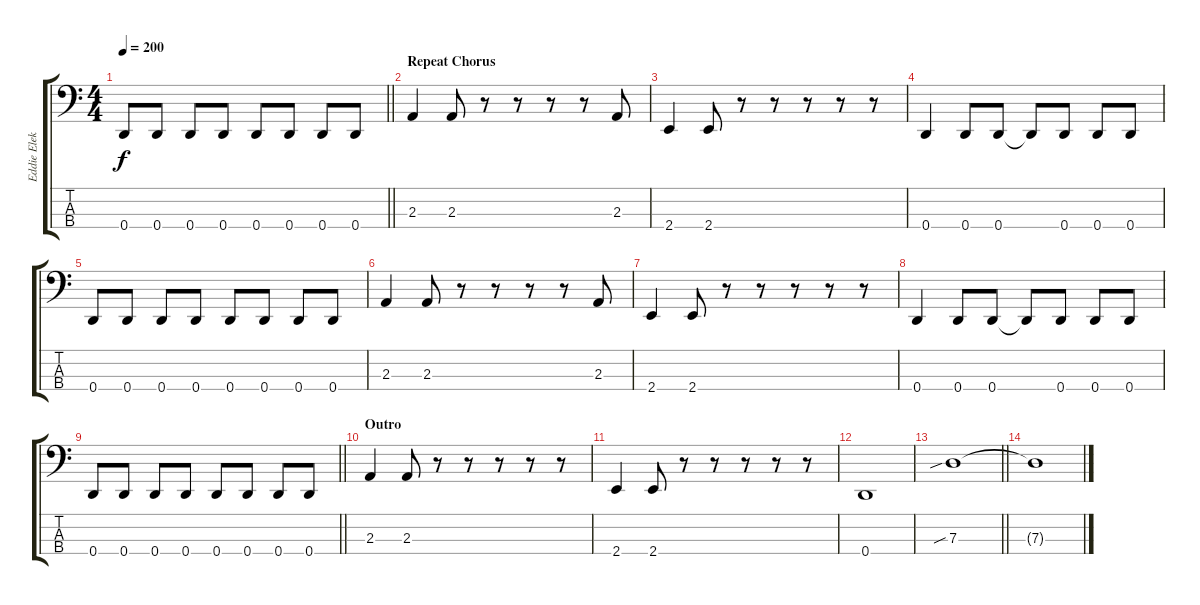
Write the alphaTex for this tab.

\track ("Eddie Elektra" "Eddie Elek") {instrument electricbasspick}
\staff {score tabs}
\tuning (F2 C2 G1 D1) {hide}
\ts (4 4)
\tempo 200
\clef f4
\barLineRight lightlight
\ks c
0.4.8{dy f} 0.4.8 0.4.8 0.4.8 0.4.8 0.4.8 0.4.8 0.4.8 |
\section ("" "Repeat Chorus")
2.3.4 2.3.8 r.8 r.8 r.8 r.8 2.3.8 |
2.4.4 2.4.8 r.8 r.8 r.8 r.8 r.8 |
0.4.4 0.4.8 0.4.8 0.4{t}.8 0.4.8 0.4.8 0.4.8 |
0.4.8 0.4.8 0.4.8 0.4.8 0.4.8 0.4.8 0.4.8 0.4.8 |
2.3.4 2.3.8 r.8 r.8 r.8 r.8 2.3.8 |
2.4.4 2.4.8 r.8 r.8 r.8 r.8 r.8 |
0.4.4 0.4.8 0.4.8 0.4{t}.8 0.4.8 0.4.8 0.4.8 |
\barLineRight lightlight
0.4.8 0.4.8 0.4.8 0.4.8 0.4.8 0.4.8 0.4.8 0.4.8 |
\section ("" "Outro")
2.3.4 2.3.8 r.8 r.8 r.8 r.8 r.8 |
2.4.4 2.4.8 r.8 r.8 r.8 r.8 r.8 |
0.4.1 |
\barLineRight lightlight
7.3{sib}.1 |
7.3{t}.1
